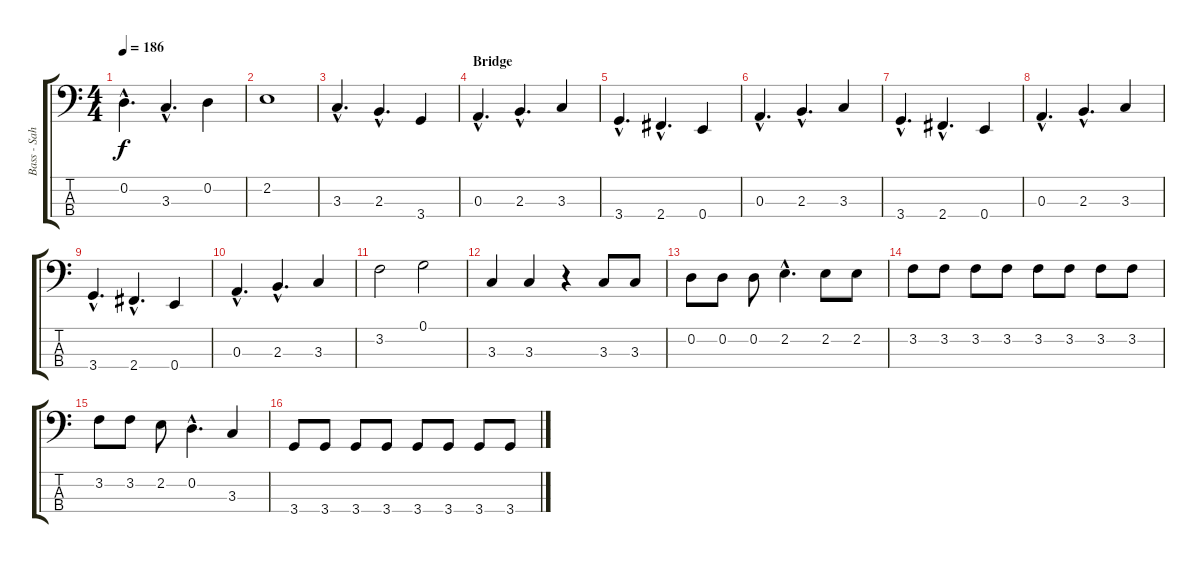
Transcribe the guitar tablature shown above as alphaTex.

\track ("Bass - Sahnie" "Bass - Sah") {instrument electricbasspick}
\staff {score tabs}
\tuning (G2 D2 A1 E1) {hide}
\ts (4 4)
\tempo 186
\clef f4
\ks c
0.2{hac}.4{d dy f} 3.3{hac}.4{d} 0.2.4 |
2.2.1 |
3.3{hac}.4{d} 2.3{hac}.4{d} 3.4.4 |
\section ("" "Bridge")
0.3{hac}.4{d} 2.3{hac}.4{d} 3.3.4 |
3.4{hac}.4{d} 2.4{hac}.4{d} 0.4.4 |
0.3{hac}.4{d} 2.3{hac}.4{d} 3.3.4 |
3.4{hac}.4{d} 2.4{hac}.4{d} 0.4.4 |
0.3{hac}.4{d} 2.3{hac}.4{d} 3.3.4 |
3.4{hac}.4{d} 2.4{hac}.4{d} 0.4.4 |
0.3{hac}.4{d} 2.3{hac}.4{d} 3.3.4 |
3.2.2 0.1.2 |
3.3.4 3.3.4 r.4 3.3.8 3.3.8 |
0.2.8 0.2.8 0.2.8 2.2{hac}.4{d} 2.2.8 2.2.8 |
3.2.8 3.2.8 3.2.8 3.2.8 3.2.8 3.2.8 3.2.8 3.2.8 |
3.2.8 3.2.8 2.2.8 0.2{hac}.4{d} 3.3.4 |
3.4.8 3.4.8 3.4.8 3.4.8 3.4.8 3.4.8 3.4.8 3.4.8
